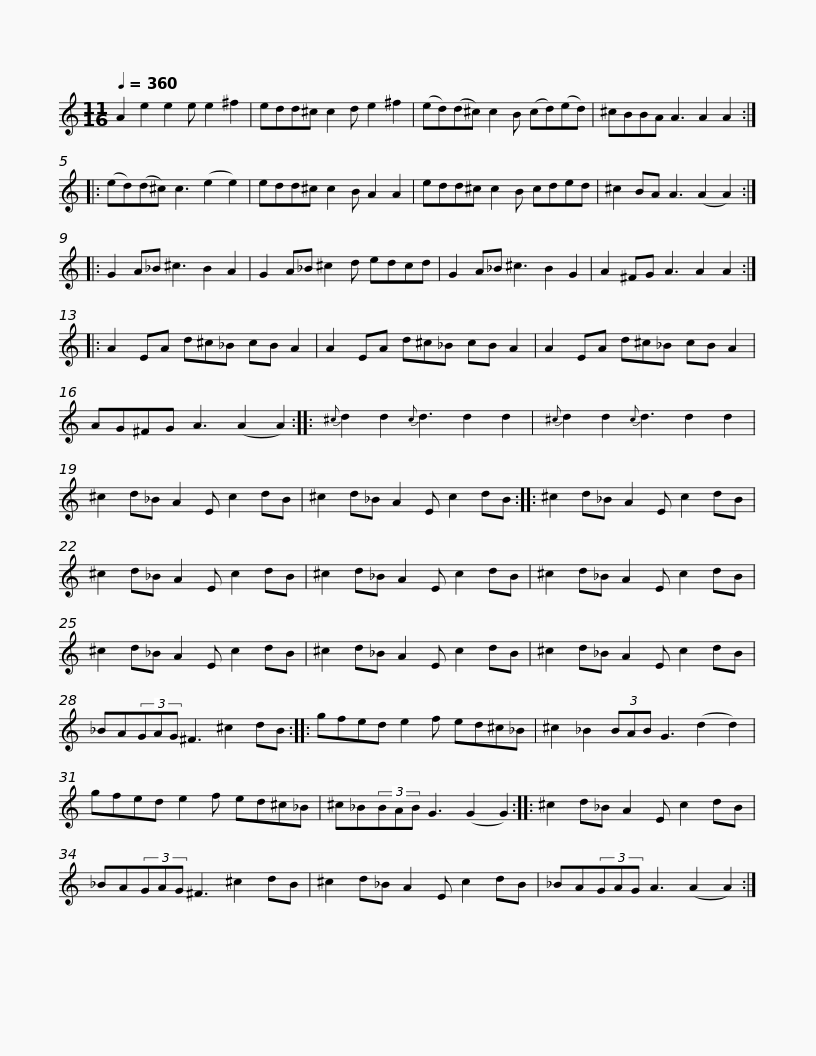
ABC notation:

X:1
L:1/8
Q:1/4=360
M:11/16
I:linebreak $
K:C
V:1 treble
V:1
 A2 e2 e2 e e2 ^f2 | edd^c c2 d e2 ^f2 | (ed)(d^c) c2 B (cd)(ed) | ^cBBA A3 A2 A2 ::$ (ed)(d^c) c3 (e2 e2) | %5
 edd^c c2 B A2 A2 | edd^c c2 B cded | ^c2 BA A3 (A2 A2) :: G2 A_B ^c3 B2 A2 |$ G2 A_B ^c2 d edcd | %10
 G2 A_B ^c3 B2 G2 | A2 ^FG A3 A2 A2 :: A2 EA d^c_B cB A2 |$ A2 EA d^c_B cB A2 | A2 EA d^c_B cB A2 | %15
 AG^FG A3 (A2 A2) ::{^c} d2 d2{c} d3 d2 d2 |${^c} d2 d2{c} d3 d2 d2 | ^c2 d_B A2 E c2 dB | ^c2 d_B A2 E c2 dB :: %20
 ^c2 d_B A2 E c2 dB |$ ^c2 d_B A2 E c2 dB | ^c2 d_B A2 E c2 dB | ^c2 d_B A2 E c2 dB | ^c2 d_B A2 E c2 dB |$ %25
 ^c2 d_B A2 E c2 dB | ^c2 d_B A2 E c2 dB | _BA(3GAG ^F3 ^c2 dB :: gfed e2 f ed^c_B |$ ^c2 _B2 (3BAB G3 (d2 d2) | %30
 gfed e2 f ed^c_B | ^c_B(3BAB G3 (G2 G2) :: ^c2 d_B A2 E c2 dB |$ _BA(3GAG ^F3 ^c2 dB | ^c2 d_B A2 E c2 dB | %35
 _BA(3GAG A3 (A2 A2) :| %36
